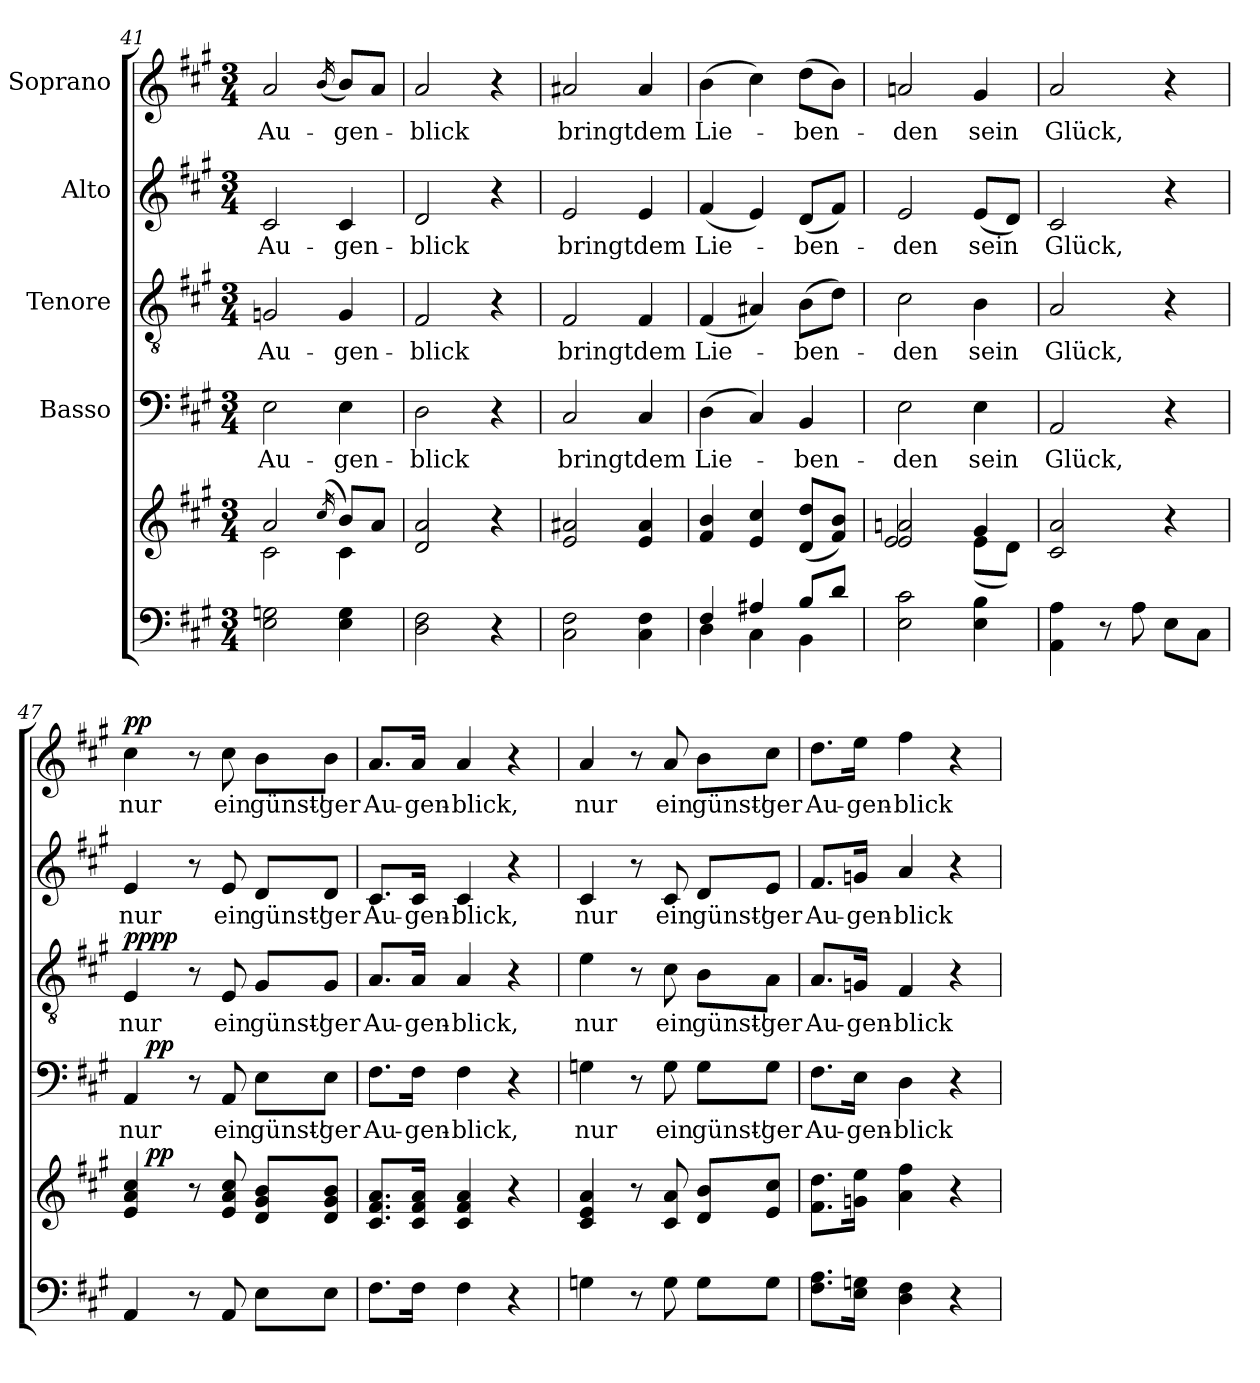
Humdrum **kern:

**kern	**kern	**dynam	**kern	**text	**dynam	**kern	**text	**dynam	**kern	**text	**kern	**text	**dynam
*part6	*part5	*part5	*part4	*part4	*part4	*part3	*part3	*part3	*part2	*part2	*part1	*part1	*part1
*staff6	*staff5	*staff5	*staff4	*staff4	*staff4	*staff3	*staff3	*staff3	*staff2	*staff2	*staff1	*staff1	*staff1
*	*	*	*I"Basso	*	*	*I"Tenore	*	*	*I"Alto	*	*I"Soprano	*	*
*clefF4	*clefG2	*	*clefF4	*	*	*clefGv2	*	*	*clefG2	*	*clefG2	*	*
*k[f#c#g#]	*k[f#c#g#]	*	*k[f#c#g#]	*	*	*k[f#c#g#]	*	*	*k[f#c#g#]	*	*k[f#c#g#]	*	*
*A:	*A:	*	*A:	*	*	*A:	*	*	*A:	*	*A:	*	*
*M3/4	*M3/4	*	*M3/4	*	*	*M3/4	*	*	*M3/4	*	*M3/4	*	*
=41	=41	=41	=41	=41	=41	=41	=41	=41	=41	=41	=41	=41	=41
*	*^	*	*	*	*	*	*	*	*	*	*	*	*
!	!	!	!	!	!LO:LY:b	!	!	!LO:LY:b	!	!	!LO:LY:b	!	!LO:LY:b	!
2E\ 2Gn\	2a/	2c#\	.	2E\	Au-	.	2Gn/	Au-	.	2c#/	Au-	2a/	Au-	.
.	(<16qcc#/	.	.	.	.	.	.	.	.	.	.	(<16qb/	.	.
!	!	!	!	!	!LO:LY:b	!	!	!LO:LY:b	!	!	!LO:LY:b	!	!LO:LY:b	!
4E\ 4G\	8b/L)	4c#\	.	4E\	-gen-	.	4G/	-gen-	.	4c#/	-gen-	8b/L)	-gen-	.
.	8a/J	.	.	.	.	.	.	.	.	.	.	8a/J	.	.
*	*v	*v	*	*	*	*	*	*	*	*	*	*	*	*
=42	=42	=42	=42	=42	=42	=42	=42	=42	=42	=42	=42	=42	=42
!	!	!	!	!LO:LY:b	!	!	!LO:LY:b	!	!	!LO:LY:b	!	!LO:LY:b	!
2D\ 2F#\	2d/ 2a/	.	2D\	-blick	.	2F#/	-blick	.	2d/	-blick	2a/	-blick	.
4r	4r	.	4r	.	.	4r	.	.	4r	.	4r	.	.
=43	=43	=43	=43	=43	=43	=43	=43	=43	=43	=43	=43	=43	=43
!	!	!	!	!LO:LY:b	!	!	!LO:LY:b	!	!	!LO:LY:b	!	!LO:LY:b	!
2C#\ 2F#\	2e/ 2a#X/	.	2C#/	bringt	.	2F#/	bringt	.	2e/	bringt	2a#X/	bringt	.
!	!	!	!	!LO:LY:b	!	!	!LO:LY:b	!	!	!LO:LY:b	!	!LO:LY:b	!
4C#\ 4F#\	4e/ 4a#/	.	4C#/	dem	.	4F#/	dem	.	4e/	dem	4a#/	dem	.
=44	=44	=44	=44	=44	=44	=44	=44	=44	=44	=44	=44	=44	=44
*^	*	*	*	*	*	*	*	*	*	*	*	*	*
!	!	!	!	!	!LO:LY:b	!	!	!LO:LY:b	!	!	!LO:LY:b	!	!LO:LY:b	!
4F#/	4D\	4f#/ 4b/	.	(>4D\	Lie-	.	(<4F#/	Lie-	.	(<4f#/	Lie-	(>4b\	Lie-	.
4A#X/	4C#\	4e/ 4cc#/	.	4C#/)	.	.	4A#X/)	.	.	4e/)	.	4cc#\)	.	.
!	!	!	!	!	!LO:LY:b	!	!	!LO:LY:b	!	!	!LO:LY:b	!	!LO:LY:b	!
8B/L	4BB\	(<8d/ 8dd/L	.	4BB/	-ben-	.	(>8B\L	-ben-	.	(<8d/L	-ben-	(>8dd\L	-ben-	.
8d/J	.	8f#/ 8b/J)	.	.	.	.	8d\J)	.	.	8f#/J)	.	8b\J)	.	.
*v	*v	*	*	*	*	*	*	*	*	*	*	*	*	*
=45	=45	=45	=45	=45	=45	=45	=45	=45	=45	=45	=45	=45	=45
*	*^	*	*	*	*	*	*	*	*	*	*	*	*
!	!	!	!	!	!LO:LY:b	!	!	!LO:LY:b	!	!	!LO:LY:b	!	!LO:LY:b	!
2E\ 2c#\	2e/ 2an/	2e/	.	2E\	-den	.	2c#\	-den	.	2e/	-den	2an/	-den	.
!	!	!	!	!	!LO:LY:b	!	!	!LO:LY:b	!	!	!LO:LY:b	!	!LO:LY:b	!
4E\ 4B\	4g#/	(<8e\L	.	4E\	sein	.	4B\	sein	.	(<8e/L	sein	4g#/	sein	.
.	.	8d\J)	.	.	.	.	.	.	.	8d/J)	.	.	.	.
!!LO:LB:g=z
=46	=46	=46	=46	=46	=46	=46	=46	=46	=46	=46	=46	=46	=46	=46
!	!	!	!	!	!LO:LY:b	!	!	!LO:LY:b	!	!	!LO:LY:b	!	!LO:LY:b	!
*	*v	*v	*	*	*	*	*	*	*	*	*	*	*	*
4AA\ 4A\	2c#/ 2a/	.	2AA/	Glück,	.	2A/	Glück,	.	2c#/	Glück,	2a/	Glück,	.
8r	.	.	.	.	.	.	.	.	.	.	.	.	.
8A\	.	.	.	.	.	.	.	.	.	.	.	.	.
8E\L	4r	.	4r	.	.	4r	.	.	4r	.	4r	.	.
8C#\J	.	.	.	.	.	.	.	.	.	.	.	.	.
=47	=47	=47	=47	=47	=47	=47	=47	=47	=47	=47	=47	=47	=47
!	!	!	!	!LO:LY:b	!	!	!LO:LY:b	!LO:DY:a	!	!LO:LY:b	!	!LO:LY:b	!
!	!	!	!	!	!	!	!	!LO:DY:n=1:a	!	!	!	!	!LO:DY:a
*	*^	*	*^	*	*	*	*	*	*	*	*	*	*
4AA/	4e/ 4a/ 4cc#/	16ryy	.	4AA/	16ryy	nur	.	4E/	nur	pp pp	4e/	nur	4cc#\	nur	pp
!	!	!	!LO:DY:a	!	!	!	!LO:DY:a	!	!	!	!	!	!	!	!
.	.	2ryy	pp	.	2ryy	.	pp	.	.	.	.	.	.	.	.
8r	8r	.	.	8r	.	.	.	8r	.	.	8r	.	8r	.	.
!	!	!	!	!	!	!LO:LY:b	!	!	!LO:LY:b	!	!	!LO:LY:b	!	!LO:LY:b	!
8AA/	8e/ 8a/ 8cc#/	.	.	8AA/	.	ein	.	8E/	ein	.	8e/	ein	8cc#\	ein	.
!	!	!	!	!	!	!LO:LY:b	!	!	!LO:LY:b	!	!	!LO:LY:b	!	!LO:LY:b	!
8E\L	8d/ 8g#/ 8b/L	.	.	8E\L	.	günst'-	.	8G#/L	günst'-	.	8d/L	günst'-	8b\L	günst'-	.
.	.	8.ryy	.	.	8.ryy	.	.	.	.	.	.	.	.	.	.
!	!	!	!	!	!	!LO:LY:b	!	!	!LO:LY:b	!	!	!LO:LY:b	!	!LO:LY:b	!
8E\J	8d/ 8g#/ 8b/J	.	.	8E\J	.	-ger	.	8G#/J	-ger	.	8d/J	-ger	8b\J	-ger	.
=48	=48	=48	=48	=48	=48	=48	=48	=48	=48	=48	=48	=48	=48	=48	=48
!	!	!	!	!	!	!LO:LY:b	!	!	!LO:LY:b	!	!	!LO:LY:b	!	!LO:LY:b	!
*	*v	*v	*	*	*	*	*	*	*	*	*	*	*	*	*
*	*	*	*v	*v	*	*	*	*	*	*	*	*	*	*
8.F#\L	8.c#/ 8.f#/ 8.a/L	.	8.F#\L	Au-	.	8.A/L	Au-	.	8.c#/L	Au-	8.a/L	Au-	.
!	!	!	!	!LO:LY:b	!	!	!LO:LY:b	!	!	!LO:LY:b	!	!LO:LY:b	!
16F#\Jk	16c#/ 16f#/ 16a/Jk	.	16F#\Jk	-gen-	.	16A/Jk	-gen-	.	16c#/Jk	-gen-	16a/Jk	-gen-	.
!	!	!	!	!LO:LY:b	!	!	!LO:LY:b	!	!	!LO:LY:b	!	!LO:LY:b	!
4F#\	4c#/ 4f#/ 4a/	.	4F#\	-blick,	.	4A/	-blick,	.	4c#/	-blick,	4a/	-blick,	.
4r	4r	.	4r	.	.	4r	.	.	4r	.	4r	.	.
=49	=49	=49	=49	=49	=49	=49	=49	=49	=49	=49	=49	=49	=49
!	!	!	!	!LO:LY:b	!	!	!LO:LY:b	!	!	!LO:LY:b	!	!LO:LY:b	!
4Gn\	4c#/ 4e/ 4a/	.	4Gn\	nur	.	4e\	nur	.	4c#/	nur	4a/	nur	.
8r	8r	.	8r	.	.	8r	.	.	8r	.	8r	.	.
!	!	!	!	!LO:LY:b	!	!	!LO:LY:b	!	!	!LO:LY:b	!	!LO:LY:b	!
8G\	8c#/ 8a/	.	8G\	ein	.	8c#\	ein	.	8c#/	ein	8a/	ein	.
!	!	!	!	!LO:LY:b	!	!	!LO:LY:b	!	!	!LO:LY:b	!	!LO:LY:b	!
8G\L	8d/ 8b/L	.	8G\L	günst'-	.	8B\L	günst'-	.	8d/L	günst'-	8b\L	günst'-	.
!	!	!	!	!LO:LY:b	!	!	!LO:LY:b	!	!	!LO:LY:b	!	!LO:LY:b	!
8G\J	8e/ 8cc#/J	.	8G\J	-ger	.	8A\J	-ger	.	8e/J	-ger	8cc#\J	-ger	.
=50	=50	=50	=50	=50	=50	=50	=50	=50	=50	=50	=50	=50	=50
!	!	!	!	!LO:LY:b	!	!	!LO:LY:b	!	!	!LO:LY:b	!	!LO:LY:b	!
8.F#\ 8.A\L	8.f#\ 8.dd\L	.	8.F#\L	Au-	.	8.A/L	Au-	.	8.f#/L	Au-	8.dd\L	Au-	.
!	!	!	!	!LO:LY:b	!	!	!LO:LY:b	!	!	!LO:LY:b	!	!LO:LY:b	!
16E\ 16Gn\Jk	16gn\ 16ee\Jk	.	16E\Jk	-gen-	.	16Gn/Jk	-gen-	.	16gn/Jk	-gen-	16ee\Jk	-gen-	.
!	!	!	!	!LO:LY:b	!	!	!LO:LY:b	!	!	!LO:LY:b	!	!LO:LY:b	!
4D\ 4F#\	4a\ 4ff#\	.	4D\	-blick	.	4F#/	-blick	.	4a/	-blick	4ff#\	-blick	.
4r	4r	.	4r	.	.	4r	.	.	4r	.	4r	.	.
=	=	=	=	=	=	=	=	=	=	=	=	=	=
*-	*-	*-	*-	*-	*-	*-	*-	*-	*-	*-	*-	*-	*-
